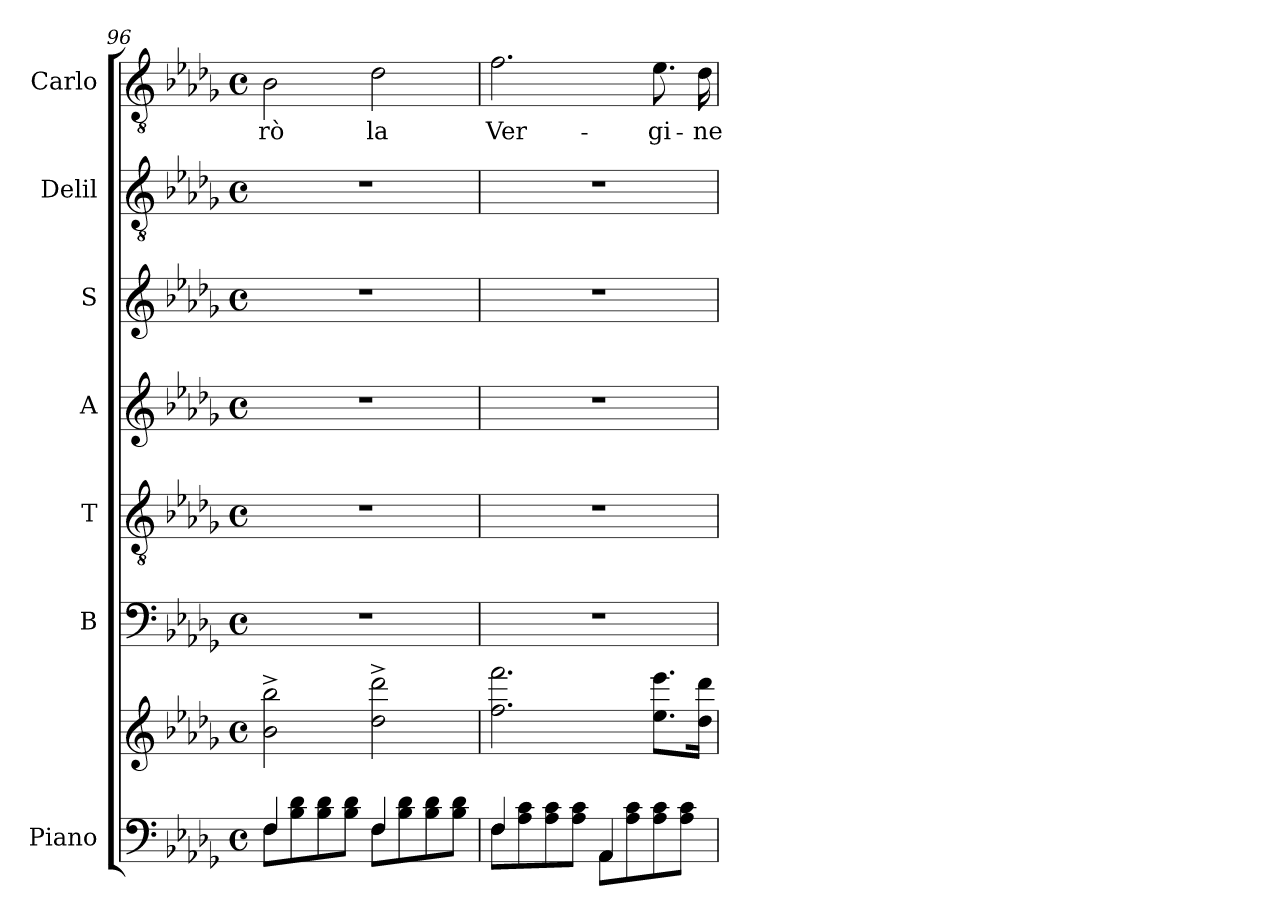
**kern	**kern	**kern	**kern	**kern	**kern	**kern	**kern	**text
*part7	*part7	*part6	*part5	*part4	*part3	*part2	*part1	*part1
*staff8	*staff7	*staff6	*staff5	*staff4	*staff3	*staff2	*staff1	*staff1
*I"Piano	*	*I"B	*I"T	*I"A	*I"S	*I"Delil	*I"Carlo	*
*I'Pno	*	*I'B	*I'T	*I'A	*I'S	*	*	*
*clefF4	*clefG2	*clefF4	*clefGv2	*clefG2	*clefG2	*clefGv2	*clefGv2	*
*k[b-e-a-d-g-]	*k[b-e-a-d-g-]	*k[b-e-a-d-g-]	*k[b-e-a-d-g-]	*k[b-e-a-d-g-]	*k[b-e-a-d-g-]	*k[b-e-a-d-g-]	*k[b-e-a-d-g-]	*
*M4/4	*M4/4	*M4/4	*M4/4	*M4/4	*M4/4	*M4/4	*M4/4	*
*met(c)	*met(c)	*met(c)	*met(c)	*met(c)	*met(c)	*met(c)	*met(c)	*
=96	=96	=96	=96	=96	=96	=96	=96	=96
*^	*	*	*	*	*	*	*	*
4F/	8F\L	2b-\^ 2bb-\^	1r	1r	1r	1r	1r	2B-\	-rò
.	8B-\ 8d-\	.	.	.	.	.	.	.	.
4reyy	8B-\ 8d-\	.	.	.	.	.	.	.	.
.	8B-\ 8d-\J	.	.	.	.	.	.	.	.
4F/	8F\L	2dd-\^ 2ddd-\^	.	.	.	.	.	2d-\	la
.	8B-\ 8d-\	.	.	.	.	.	.	.	.
4reyy	8B-\ 8d-\	.	.	.	.	.	.	.	.
.	8B-\ 8d-\J	.	.	.	.	.	.	.	.
=97	=97	=97	=97	=97	=97	=97	=97	=97	=97
4F/	8F\L	2.ff\ 2.fff\	1r	1r	1r	1r	1r	2.f\	Ver-
.	8A-\ 8c\	.	.	.	.	.	.	.	.
4reyy	8A-\ 8c\	.	.	.	.	.	.	.	.
.	8A-\ 8c\J	.	.	.	.	.	.	.	.
4AA-/	8AA-\L	.	.	.	.	.	.	.	.
.	8A-\ 8c\	.	.	.	.	.	.	.	.
4reyy	8A-\ 8c\	8.ee-\ 8.eee-\L	.	.	.	.	.	8.e-\	-gi-
.	8A-\ 8c\J	.	.	.	.	.	.	.	.
.	.	16dd-\ 16ddd-\Jk	.	.	.	.	.	16d-\	-ne
*v	*v	*	*	*	*	*	*	*	*
=	=	=	=	=	=	=	=	=
*-	*-	*-	*-	*-	*-	*-	*-	*-
